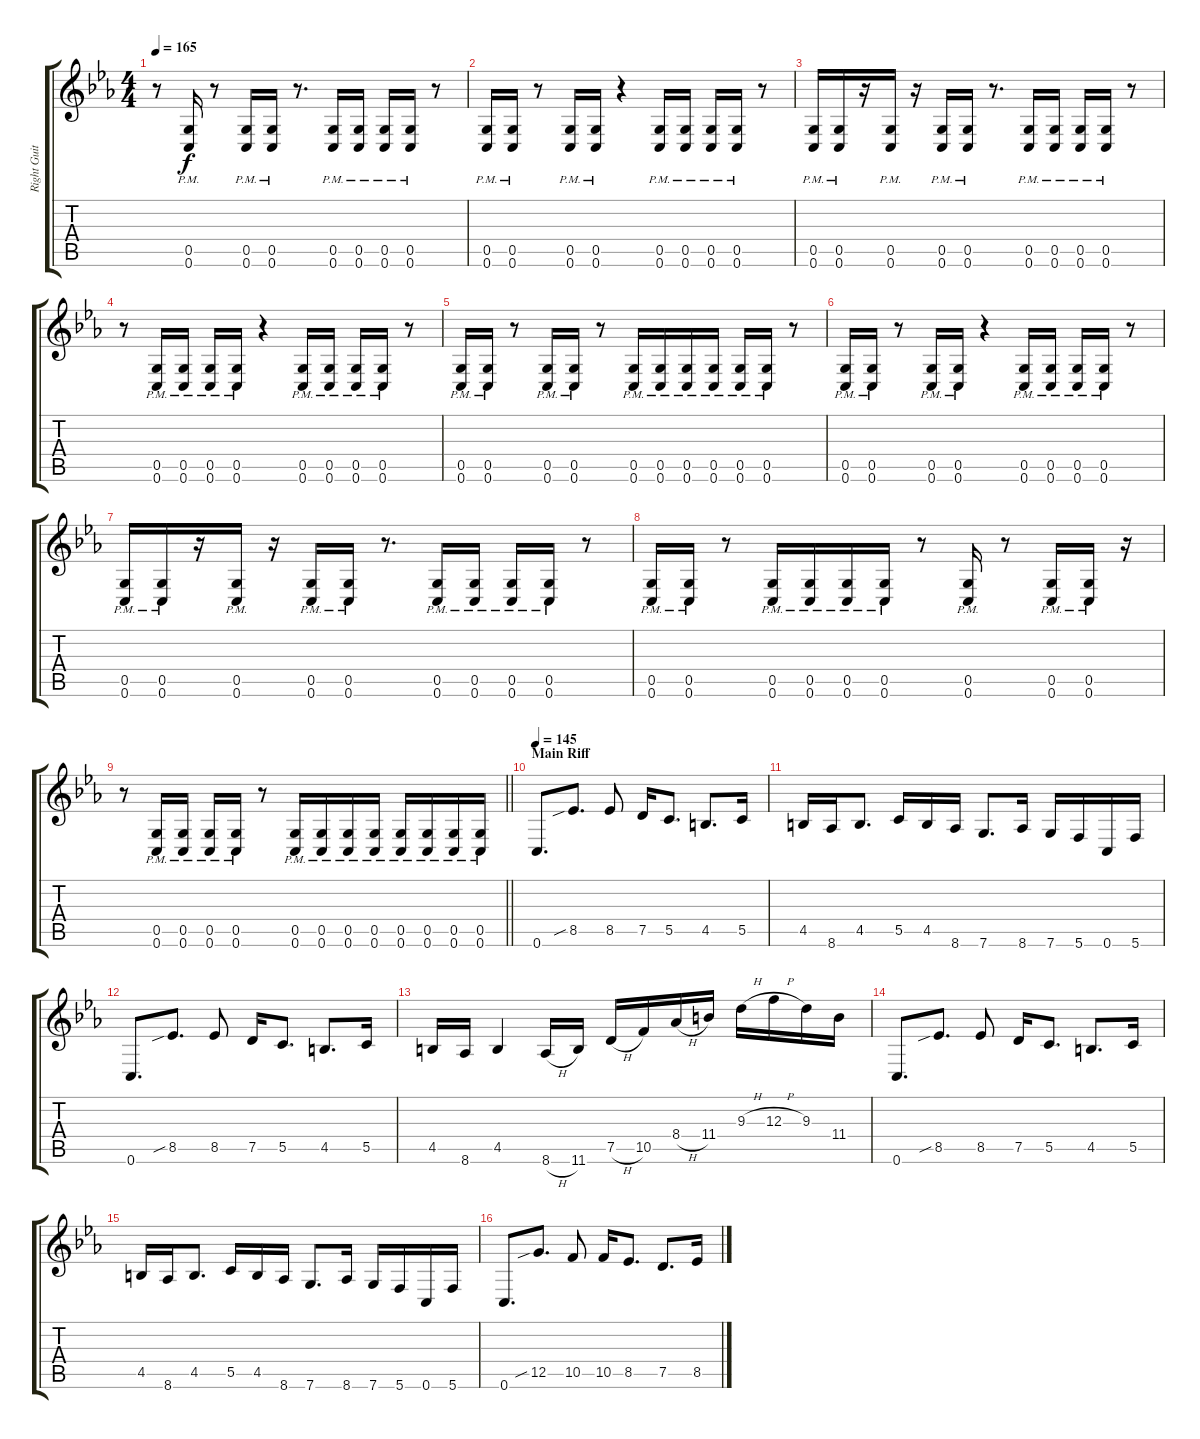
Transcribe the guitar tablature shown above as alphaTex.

\track ("Right Guitar" "Right Guit") {instrument distortionguitar}
\staff {score tabs}
\tuning (D4 A3 F3 C3 G2 C2) {hide}
\ts (4 4)
\tempo 165
\clef g2
\ks eb
r.8{dy f} (0.5{pm} 0.6{pm}).16 r.8 (0.5{pm} 0.6{pm}).16 (0.5{pm} 0.6{pm}).16 r.8{d} (0.5{pm} 0.6{pm}).16 (0.5{pm} 0.6{pm}).16 (0.5{pm} 0.6{pm}).16 (0.5{pm} 0.6{pm}).16 r.8 |
(0.5{pm} 0.6{pm}).16 (0.5{pm} 0.6{pm}).16 r.8 (0.5{pm} 0.6{pm}).16 (0.5{pm} 0.6{pm}).16 r.4 (0.5{pm} 0.6{pm}).16 (0.5{pm} 0.6{pm}).16 (0.5{pm} 0.6{pm}).16 (0.5{pm} 0.6{pm}).16 r.8 |
(0.5{pm} 0.6{pm}).16 (0.5{pm} 0.6{pm}).16 r.16 (0.5{pm} 0.6{pm}).16 r.16 (0.5{pm} 0.6{pm}).16 (0.5{pm} 0.6{pm}).16 r.8{d} (0.5{pm} 0.6{pm}).16 (0.5{pm} 0.6{pm}).16 (0.5{pm} 0.6{pm}).16 (0.5{pm} 0.6{pm}).16 r.8 |
r.8 (0.5{pm} 0.6{pm}).16 (0.5{pm} 0.6{pm}).16 (0.5{pm} 0.6{pm}).16 (0.5{pm} 0.6{pm}).16 r.4 (0.5{pm} 0.6{pm}).16 (0.5{pm} 0.6{pm}).16 (0.5{pm} 0.6{pm}).16 (0.5{pm} 0.6{pm}).16 r.8 |
(0.5{pm} 0.6{pm}).16 (0.5{pm} 0.6{pm}).16 r.8 (0.5{pm} 0.6{pm}).16 (0.5{pm} 0.6{pm}).16 r.8 (0.5{pm} 0.6{pm}).16 (0.5{pm} 0.6{pm}).16 (0.5{pm} 0.6{pm}).16 (0.5{pm} 0.6{pm}).16 (0.5{pm} 0.6{pm}).16 (0.5{pm} 0.6{pm}).16 r.8 |
(0.5{pm} 0.6{pm}).16 (0.5{pm} 0.6{pm}).16 r.8 (0.5{pm} 0.6{pm}).16 (0.5{pm} 0.6{pm}).16 r.4 (0.5{pm} 0.6{pm}).16 (0.5{pm} 0.6{pm}).16 (0.5{pm} 0.6{pm}).16 (0.5{pm} 0.6{pm}).16 r.8 |
(0.5{pm} 0.6{pm}).16 (0.5{pm} 0.6{pm}).16 r.16 (0.5{pm} 0.6{pm}).16 r.16 (0.5{pm} 0.6{pm}).16 (0.5{pm} 0.6{pm}).16 r.8{d} (0.5{pm} 0.6{pm}).16 (0.5{pm} 0.6{pm}).16 (0.5{pm} 0.6{pm}).16 (0.5{pm} 0.6{pm}).16 r.8 |
(0.5{pm} 0.6{pm}).16 (0.5{pm} 0.6{pm}).16 r.8 (0.5{pm} 0.6{pm}).16 (0.5{pm} 0.6{pm}).16 (0.5{pm} 0.6{pm}).16 (0.5{pm} 0.6{pm}).16 r.8 (0.5{pm} 0.6{pm}).16 r.8 (0.5{pm} 0.6{pm}).16 (0.5{pm} 0.6{pm}).16 r.16 |
\barLineRight lightlight
r.8 (0.5{pm} 0.6{pm}).16 (0.5{pm} 0.6{pm}).16 (0.5{pm} 0.6{pm}).16 (0.5{pm} 0.6{pm}).16 r.8 (0.5{pm} 0.6{pm}).16 (0.5{pm} 0.6{pm}).16 (0.5{pm} 0.6{pm}).16 (0.5{pm} 0.6{pm}).16 (0.5{pm} 0.6{pm}).16 (0.5{pm} 0.6{pm}).16 (0.5{pm} 0.6{pm}).16 (0.5{pm} 0.6{pm}).16 |
\section ("" "Main Riff")
\tempo 145
0.6.8{d} 8.5{sib}.8{d} 8.5.8 7.5.16 5.5.8{d} 4.5.8{d} 5.5.16 |
4.5.16 8.6.16 4.5.8{d} 5.5.16 4.5.16 8.6.16 7.6.8{d} 8.6.16 7.6.16 5.6.16 0.6.16 5.6.16 |
0.6.8{d} 8.5{sib}.8{d} 8.5.8 7.5.16 5.5.8{d} 4.5.8{d} 5.5.16 |
4.5.16 8.6.16 4.5.4 8.6{h}.16 11.6.16 7.5{h}.16 10.5.16 8.4{h}.16 11.4.16 9.3{h}.16 12.3{h}.16 9.3.16 11.4.16 |
0.6.8{d} 8.5{sib}.8{d} 8.5.8 7.5.16 5.5.8{d} 4.5.8{d} 5.5.16 |
4.5.16 8.6.16 4.5.8{d} 5.5.16 4.5.16 8.6.16 7.6.8{d} 8.6.16 7.6.16 5.6.16 0.6.16 5.6.16 |
0.6.8{d} 12.5{sib}.8{d} 10.5.8 10.5.16 8.5.8{d} 7.5.8{d} 8.5.16
